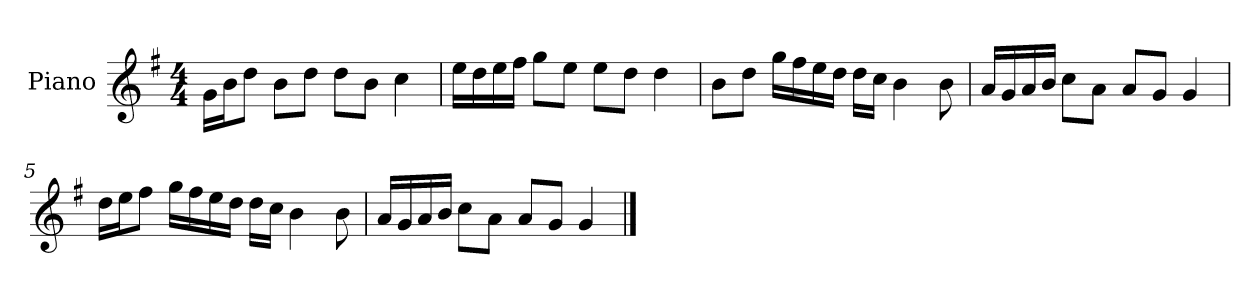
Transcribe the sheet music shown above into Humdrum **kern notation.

**kern
*part1
*staff1
*I"Piano
*I'P-no
*clefG2
*k[f#]
*M4/4
*MM90
=1
16g\LL
16b\J
8dd\J
8b\L
8dd\J
8dd\L
8b\J
4cc\
=2
16ee\LL
16dd\
16ee\
16ff#\JJ
8gg\L
8ee\J
8ee\L
8dd\J
4dd\
=3
8b\L
8dd\J
16gg\LL
16ff#\
16ee\
16dd\JJ
16dd\LL
16cc\JJ
4b\
8b\
=4
16a/LL
16g/
16a/
16b/JJ
8cc\L
8a\J
8a/L
8g/J
4g/
!!LO:LB:g=z
=5
16dd\LL
16ee\J
8ff#\J
16gg\LL
16ff#\
16ee\
16dd\JJ
16dd\LL
16cc\JJ
4b\
8b\
=6
16a/LL
16g/
16a/
16b/JJ
8cc\L
8a\J
8a/L
8g/J
4g/
==
*-
